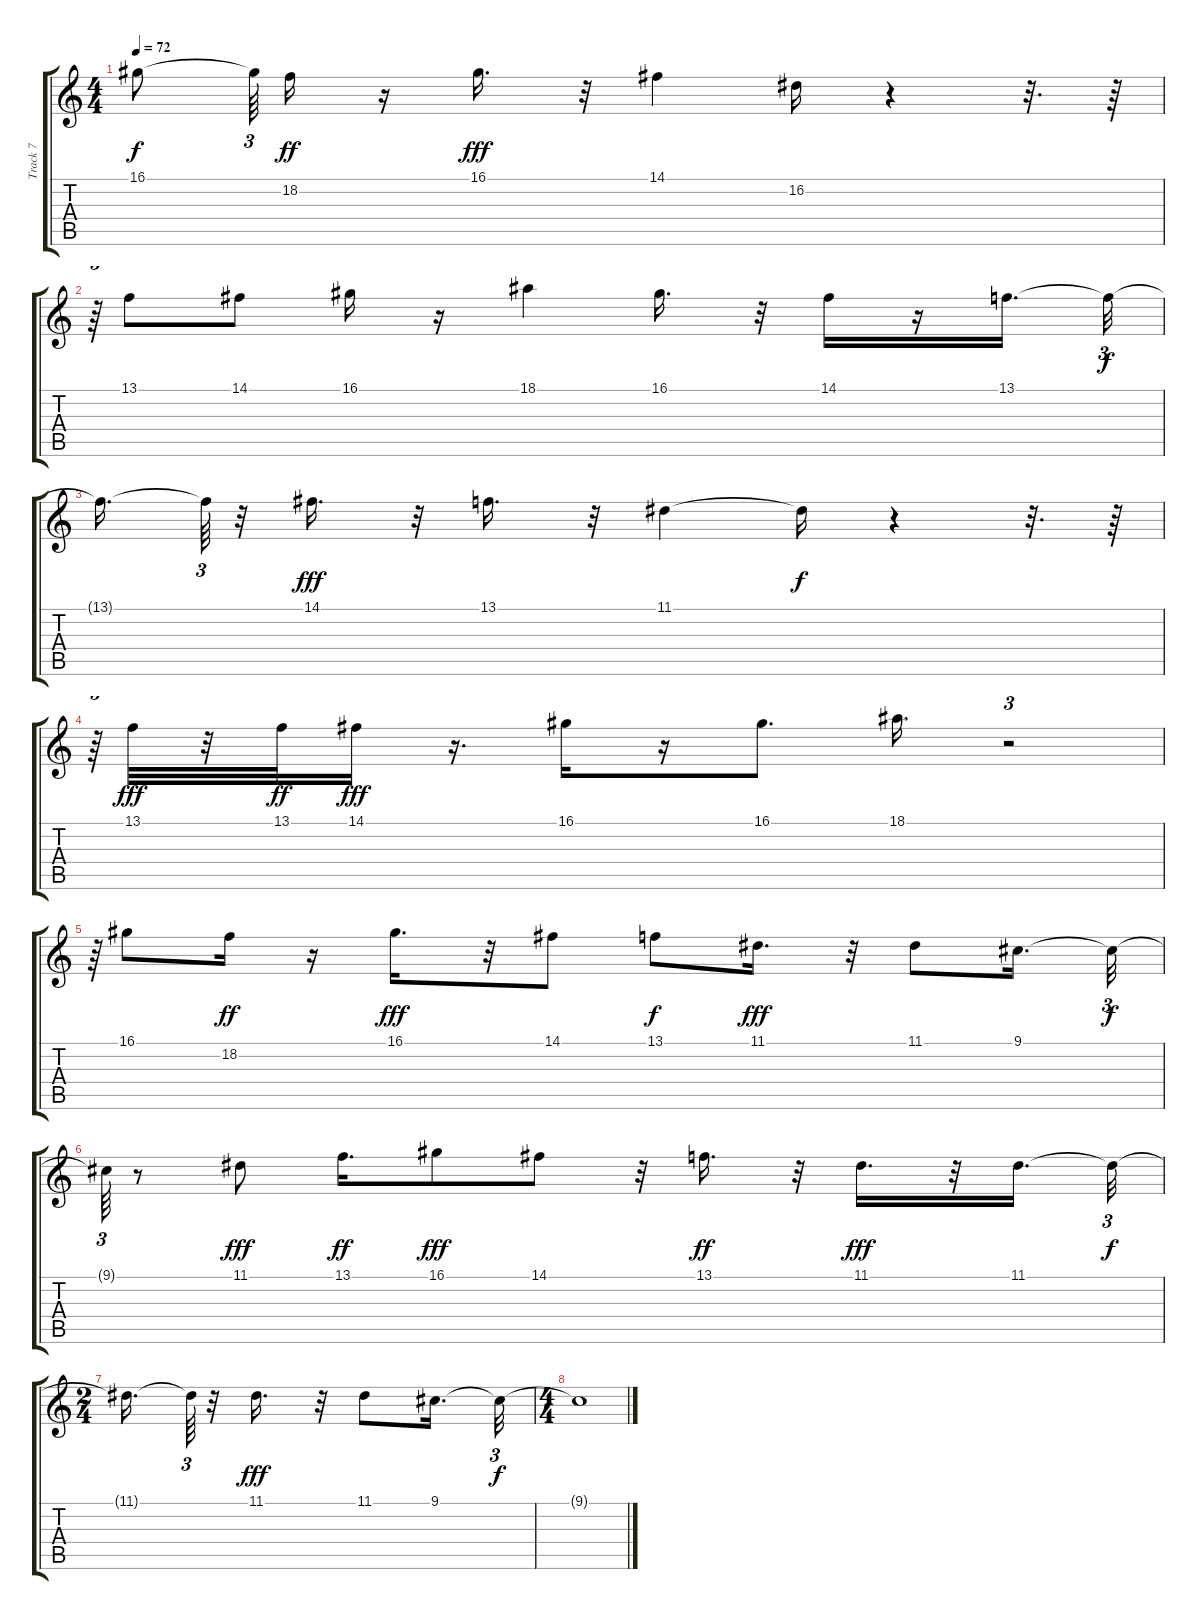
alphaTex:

\track ("Track 7" "Track 7") {instrument altosax}
\staff {score tabs}
\tuning (E4 B3 G3 D3 A2 E2) {hide}
\ts (4 4)
\tempo 72
\clef g2
\ks c
16.1{t}.8{dy f} 16.1{t}.64{tu (3 2) beam splitsecondary} 18.2.16{dy ff} r.16 16.1.16{d dy fff} r.32 14.1.4 16.2.16 r.4 r.32{d} r.64 |
r.64{tu (3 2)} 13.1.8 14.1.8 16.1.16 r.16 18.1.4 16.1.16{d} r.32 14.1.16 r.16 13.1.16{d} 13.1{t}.32{tu (3 2) dy f} |
13.1{t}.16{d} 13.1{t}.64{tu (3 2)} r.32 14.1.16{d dy fff} r.32 13.1.16{d} r.32 11.1.4 11.1{t}.16{dy f} r.4 r.32{d} r.64 |
r.64{tu (3 2)} 13.1.32{dy fff} r.32 13.1.32{dy ff} 14.1.16{dy fff} r.16{d} 16.1.16 r.16 16.1.8{d} 18.1.16{d} r.2{tu (3 2)} |
r.64{tu (3 2)} 16.1.8 18.2.16{dy ff} r.16 16.1.16{d dy fff} r.32 14.1.8 13.1.8{dy f} 11.1.16{d dy fff} r.32 11.1.8 9.1.16{d} 9.1{t}.32{tu (3 2) dy f} |
9.1{t}.64{tu (3 2)} r.8 11.1.8{dy fff} 13.1.16{d dy ff} 16.1.8{dy fff} 14.1.8 r.32 13.1.16{d dy ff} r.32 11.1.16{d dy fff} r.32 11.1.16{d} 11.1{t}.32{tu (3 2) dy f} |
\ts (2 4)
11.1{t}.16{d} 11.1{t}.64{tu (3 2)} r.32 11.1.16{d dy fff} r.32 11.1.8 9.1.16{d volume 9} 9.1{t}.32{tu (3 2) dy f} |
\ts (4 4)
9.1{t}.1
